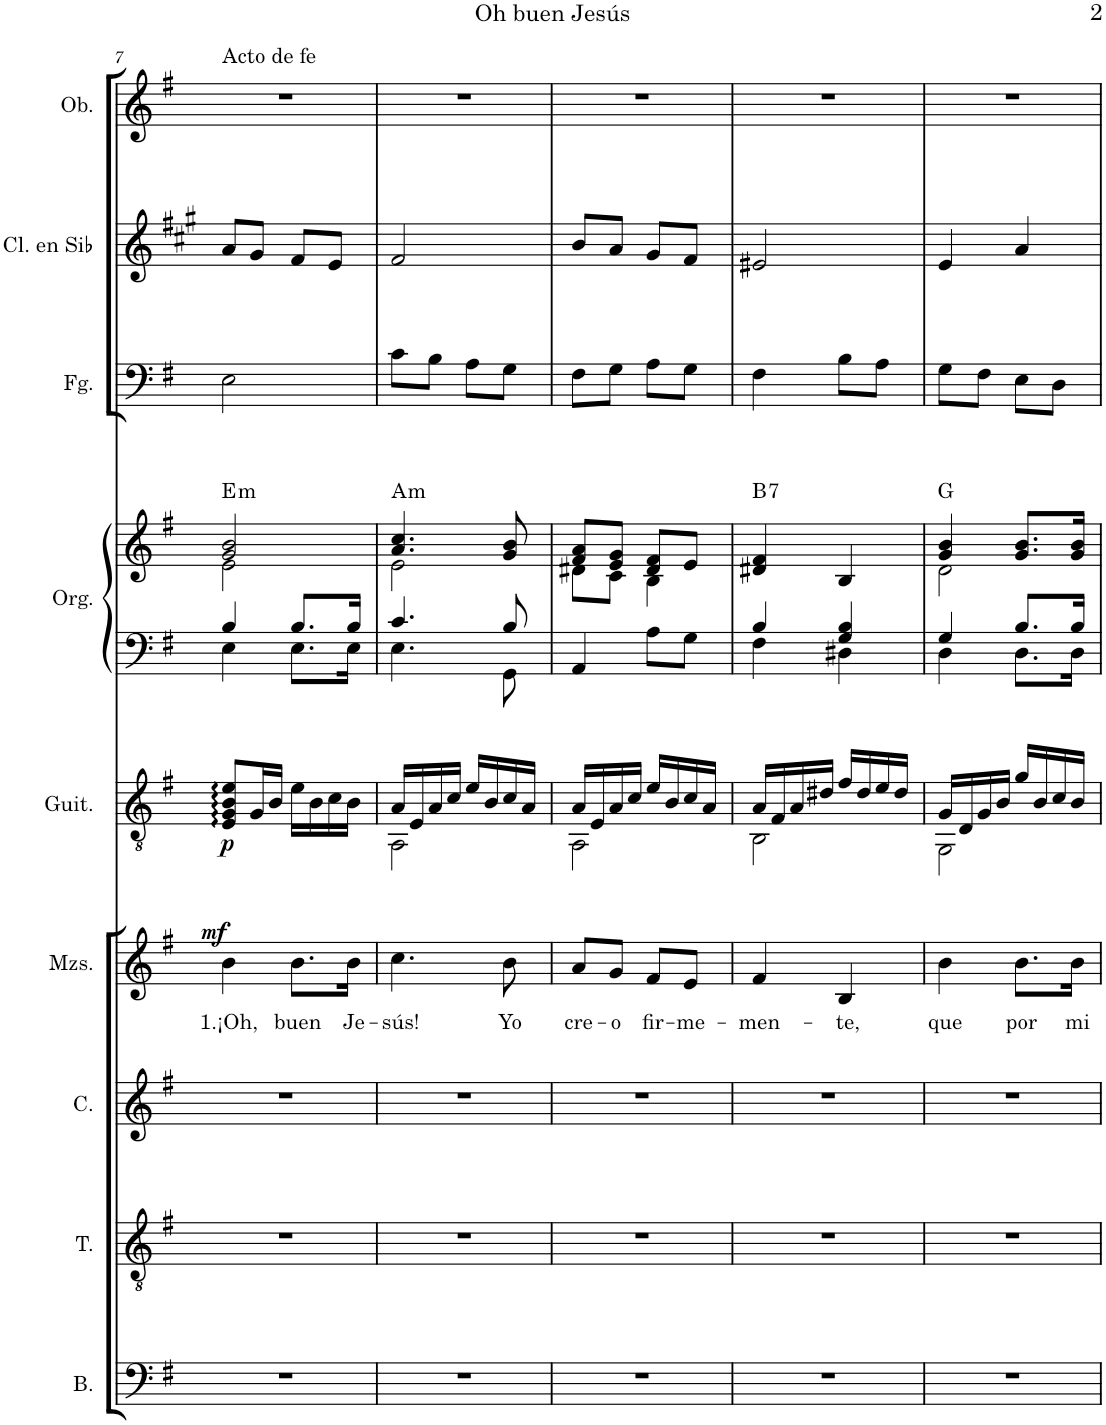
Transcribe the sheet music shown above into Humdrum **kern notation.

**kern	**kern	**kern	**kern	**text	**dynam	**kern	**dynam	**harte	**kern	**kern	**harte	**kern	**kern	**kern
*part9	*part8	*part7	*part6	*part6	*part6	*part5	*part5	*part5	*part4	*part4	*part4	*part3	*part2	*part1
*staff10	*staff9	*staff8	*staff7	*staff7	*staff7	*staff6	*staff6	*	*staff5	*staff4	*	*staff3	*staff2	*staff1
*I"Bajo	*I"Tenor	*I"Contralto	*I"Mezzosoprano	*	*	*I"Guitarra acústica	*	*	*I"Órgano	*	*	*I"Fagot	*I"Clarinete en Sib	*I"Oboe
*I'B.	*I'T.	*I'C.	*I'Mzs.	*	*	*I'Guit.	*	*	*	*	*	*I'Fg.	*I'Cl. en Sib	*I'Ob.
!!LO:PB:g=z
*clefF4	*clefGv2	*clefG2	*clefG2	*	*	*clefGv2	*	*	*clefF4	*clefG2	*	*clefF4	*clefG2	*clefG2
*	*	*	*	*	*	*	*	*	*	*	*	*	*Trd1c2	*
*k[f#]	*k[f#]	*k[f#]	*k[f#]	*	*	*k[f#]	*	*	*k[f#]	*k[f#]	*	*k[f#]	*k[f#c#g#]	*k[f#]
*M2/4	*M2/4	*M2/4	*M2/4	*	*	*M2/4	*	*	*M2/4	*M2/4	*	*M2/4	*M2/4	*M2/4
=7	=7	=7	=7	=7	=7	=7	=7	=7	=7	=7	=7	=7	=7	=7
!	!	!	!	!	!	!	!	!	!	!	!	!	!	!LO:TX:a:t=Acto de fe
!	!	!	!	!LO:LY:b	!LO:DY:a	!	!LO:DY:b	!LO:H:kt=m	!	!	!LO:H:kt=m	!	!	!
*	*	*	*	*	*	*	*	*	*^	*^	*	*	*	*
2r	2r	2r	4b\	1.¡Oh,	mf	8E/ 8G/ 8B/ 8e/L	p	E:min	4B/	4E\	2g/ 2b/	2e\	E:min	2E\	8a/L	2r
.	.	.	.	.	.	16G/L	.	.	.	.	.	.	.	.	8g#/J	.
.	.	.	.	.	.	16B/JJ	.	.	.	.	.	.	.	.	.	.
!	!	!	!	!LO:LY:b	!	!	!	!	!	!	!	!	!	!	!	!
.	.	.	8.b\L	buen	.	16e\LL	.	.	8.B/L	8.E\L	.	.	.	.	8f#/L	.
.	.	.	.	.	.	16B\	.	.	.	.	.	.	.	.	.	.
.	.	.	.	.	.	16c\	.	.	.	.	.	.	.	.	8e/J	.
!	!	!	!	!LO:LY:b	!	!	!	!	!	!	!	!	!	!	!	!
.	.	.	16b\Jk	Je-	.	16B\JJ	.	.	16B/Jk	16E\Jk	.	.	.	.	.	.
=8	=8	=8	=8	=8	=8	=8	=8	=8	=8	=8	=8	=8	=8	=8	=8	=8
!	!	!	!	!LO:LY:b	!	!	!	!LO:H:kt=m	!	!	!	!	!LO:H:kt=m	!	!	!
*	*	*	*	*	*	*^	*	*	*	*	*	*	*	*	*	*
2r	2r	2r	4.cc\	-sús!	.	16A/LL	2AA\	.	A:min	4.c/	4.E\	4.a/ 4.cc/	2e\	A:min	8c\L	2f#/	2r
.	.	.	.	.	.	16E/	.	.	.	.	.	.	.	.	.	.	.
.	.	.	.	.	.	16A/	.	.	.	.	.	.	.	.	8B\J	.	.
.	.	.	.	.	.	16c/JJ	.	.	.	.	.	.	.	.	.	.	.
.	.	.	.	.	.	16e/LL	.	.	.	.	.	.	.	.	8A\L	.	.
.	.	.	.	.	.	16B/	.	.	.	.	.	.	.	.	.	.	.
!	!	!	!	!LO:LY:b	!	!	!	!	!	!	!	!	!	!	!	!	!
.	.	.	8b\	Yo	.	16c/	.	.	.	8B/	8GG\	8g/ 8b/	.	.	8G\J	.	.
.	.	.	.	.	.	16A/JJ	.	.	.	.	.	.	.	.	.	.	.
*	*	*	*	*	*	*	*	*	*	*v	*v	*	*	*	*	*	*
=9	=9	=9	=9	=9	=9	=9	=9	=9	=9	=9	=9	=9	=9	=9	=9	=9
!	!	!	!	!LO:LY:b	!	!	!	!	!	!	!	!	!	!	!	!
2r	2r	2r	8a/L	cre-	.	16A/LL	2AA\	.	.	4AA/	8f#/ 8a/L	8d#X\L	.	8F#\L	8b/L	2r
.	.	.	.	.	.	16E/	.	.	.	.	.	.	.	.	.	.
!	!	!	!	!LO:LY:b	!	!	!	!	!	!	!	!	!	!	!	!
.	.	.	8g/J	-o	.	16A/	.	.	.	.	8e/ 8g/J	8c\J	.	8G\J	8a/J	.
.	.	.	.	.	.	16c/JJ	.	.	.	.	.	.	.	.	.	.
!	!	!	!	!LO:LY:b	!	!	!	!	!	!	!	!	!	!	!	!
.	.	.	8f#/L	fir-	.	16e/LL	.	.	.	8A\L	8d#/ 8f#/L	4B\	.	8A\L	8g#/L	.
.	.	.	.	.	.	16B/	.	.	.	.	.	.	.	.	.	.
!	!	!	!	!LO:LY:b	!	!	!	!	!	!	!	!	!	!	!	!
.	.	.	8e/J	-me-	.	16c/	.	.	.	8G\J	8e/J	.	.	8G\J	8f#/J	.
.	.	.	.	.	.	16A/JJ	.	.	.	.	.	.	.	.	.	.
*	*	*	*	*	*	*	*	*	*	*	*v	*v	*	*	*	*
=10	=10	=10	=10	=10	=10	=10	=10	=10	=10	=10	=10	=10	=10	=10	=10
!	!	!	!	!LO:LY:b	!	!	!	!	!LO:H:kt=7	!	!	!LO:H:kt=7	!	!	!
*	*	*	*	*	*	*	*	*	*	*^	*	*	*	*	*
2r	2r	2r	4f#/	-men-	.	16A/LL	2BB\	.	B:7	4B/	4F#\	4d#X/ 4f#/	B:7	4F#\	2e#X/	2r
.	.	.	.	.	.	16F#/	.	.	.	.	.	.	.	.	.	.
.	.	.	.	.	.	16A/	.	.	.	.	.	.	.	.	.	.
.	.	.	.	.	.	16d#X/JJ	.	.	.	.	.	.	.	.	.	.
!	!	!	!	!LO:LY:b	!	!	!	!	!	!	!	!	!	!	!	!
.	.	.	4B/	-te,	.	16f#/LL	.	.	.	4G/ 4B/	4D#X\	4B/	.	8B\L	.	.
.	.	.	.	.	.	16d#/	.	.	.	.	.	.	.	.	.	.
.	.	.	.	.	.	16e/	.	.	.	.	.	.	.	8A\J	.	.
.	.	.	.	.	.	16d#/JJ	.	.	.	.	.	.	.	.	.	.
=11	=11	=11	=11	=11	=11	=11	=11	=11	=11	=11	=11	=11	=11	=11	=11	=11
!	!	!	!	!LO:LY:b	!	!	!	!	!	!	!	!	!	!	!	!
*	*	*	*	*	*	*	*	*	*	*	*	*^	*	*	*	*
2r	2r	2r	4b\	que	.	16G/LL	2GG\	.	G:maj	4G/	4D\	4g/ 4b/	2d\	G:maj	8G\L	4e/	2r
.	.	.	.	.	.	16D/	.	.	.	.	.	.	.	.	.	.	.
.	.	.	.	.	.	16G/	.	.	.	.	.	.	.	.	8F#\J	.	.
.	.	.	.	.	.	16B/JJ	.	.	.	.	.	.	.	.	.	.	.
!	!	!	!	!LO:LY:b	!	!	!	!	!	!	!	!	!	!	!	!	!
.	.	.	8.b\L	por	.	16g/LL	.	.	.	8.B/L	8.D\L	8.g/ 8.b/L	.	.	8E\L	4a/	.
.	.	.	.	.	.	16B/	.	.	.	.	.	.	.	.	.	.	.
.	.	.	.	.	.	16c/	.	.	.	.	.	.	.	.	8D\J	.	.
!	!	!	!	!LO:LY:b	!	!	!	!	!	!	!	!	!	!	!	!	!
.	.	.	16b\Jk	mi	.	16B/JJ	.	.	.	16B/Jk	16D\Jk	16g/ 16b/Jk	.	.	.	.	.
*	*	*	*	*	*	*v	*v	*	*	*	*	*	*	*	*	*	*
*	*	*	*	*	*	*	*	*	*v	*v	*	*	*	*	*	*
*	*	*	*	*	*	*	*	*	*	*v	*v	*	*	*	*
=	=	=	=	=	=	=	=	=	=	=	=	=	=	=
*-	*-	*-	*-	*-	*-	*-	*-	*-	*-	*-	*-	*-	*-	*-
